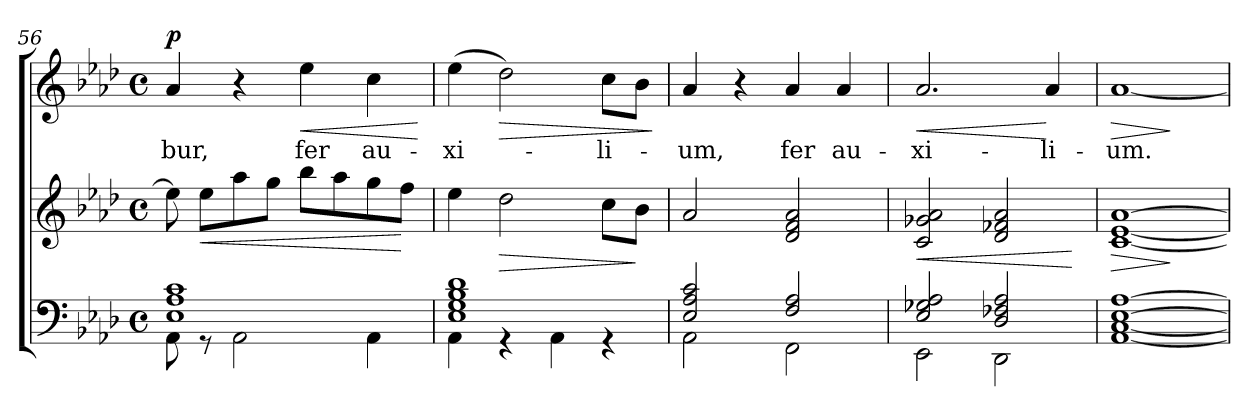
**kern	**kern	**dynam	**kern	**text	**dynam
*part2	*part2	*part2	*part1	*part1	*part1
*staff3	*staff2	*staff2/3	*staff1	*staff1	*staff1
*clefF4	*clefG2	*	*clefG2	*	*
*	*	*	*ITrd7c12	*	*
*k[b-e-a-d-]	*k[b-e-a-d-]	*	*k[b-e-a-d-]	*	*
*A-:	*A-:	*	*A-:	*	*
*M4/4	*M4/4	*	*M4/4	*	*
*met(c)	*met(c)	*	*met(c)	*	*
=56	=56	=56	=56	=56	=56
*^	*	*	*	*	*
!	!	!	!	!	!LO:LY:b	!LO:DY:a
1E- 1A- 1c	8AA-\	8ee-\]	.	4A-/	-bur,	p
!	!	!	!LO:HP:b	!	!	!
.	8rGG	8ee-\L	<	.	.	.
.	2AA-\	8aa-\	.	4r	.	.
.	.	8gg\J	.	.	.	.
!	!	!	!	!	!LO:LY:b	!LO:HP:b
.	.	8bb-\L	.	4e-\	fer	<
.	.	8aa-\	.	.	.	.
!	!	!	!	!	!LO:LY:b	!
.	4AA-\	8gg\	.	4c\	au-	.
.	.	8ff\J	[	.	.	.
*v	*v	*	*	*	*	*
.	.	.	.	.	[
!!LO:PB:g=z
=57	=57	=57	=57	=57	=57
*^	*	*	*	*	*
!	!	!	!	!	!LO:LY:b	!
1E- 1G 1B- 1d-	4AA-\	4ee-\	.	(>4e-\	-xi-	.
!	!	!	!LO:HP:b	!	!	!LO:HP:b
.	4rGG	2dd-\	>	2d-\)	.	>
.	4AA-\	.	.	.	.	.
!	!	!	!	!	!LO:LY:b	!
.	4rGG	8cc\L	.	8c\L	-li-	.
.	.	8b-\J	]	8B-\J	.	.
*v	*v	*	*	*	*	*
.	.	.	.	.	]
=58	=58	=58	=58	=58	=58
*^	*	*	*	*	*
!	!	!	!	!	!LO:LY:b	!
2E-/ 2A-/ 2c/	2AA-\	2a-/	.	4A-/	-um,	.
.	.	.	.	4r	.	.
!	!	!	!	!	!LO:LY:b	!
2F/ 2A-/	2FF\	2d-/ 2f/ 2a-/	.	4A-/	fer	.
!	!	!	!	!	!LO:LY:b	!
.	.	.	.	4A-/	au-	.
=59	=59	=59	=59	=59	=59	=59
!	!	!	!LO:HP:b	!	!LO:LY:b	!LO:HP:b
2E-/ 2G-X/ 2A-/	2EE-\	2c/ 2g-X/ 2a-/	<	2.A-/	-xi-	<
2D-/ 2F-X/ 2A-/	2DD-\	2d-/ 2f-X/ 2a-/	.	.	.	.
!	!	!	!	!	!LO:LY:b	!
.	.	.	.	4A-/	-li-	[
*v	*v	*	*	*	*	*
.	.	[	.	.	.
=60	=60	=60	=60	=60	=60
!	!	!LO:HP:b	!	!LO:LY:b	!LO:HP:b
[1AA- [1C [1E- [1A-	[1c [1e- [1a-	>	[1A-	-um.	>
.	.	]	.	.	]
=	=	=	=	=	=
*-	*-	*-	*-	*-	*-
